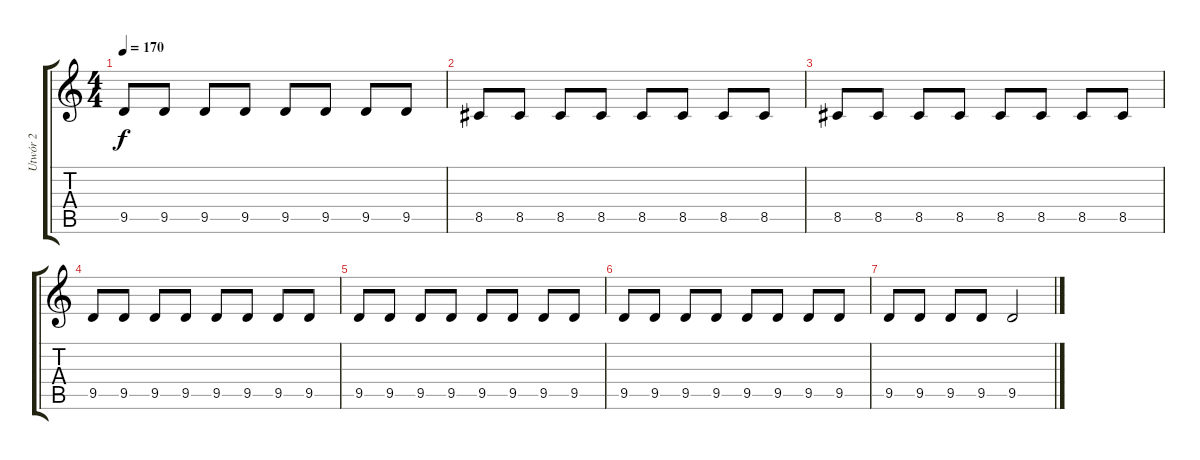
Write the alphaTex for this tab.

\track ("Utwór 2" "Utwór 2") {instrument acousticguitarsteel}
\staff {score tabs}
\tuning (C4 G3 Eb3 Bb2 F2 C2) {hide}
\ts (4 4)
\tempo 170
\clef g2
\ks c
9.5.8{dy f} 9.5.8 9.5.8 9.5.8 9.5.8 9.5.8 9.5.8 9.5.8 |
8.5.8 8.5.8 8.5.8 8.5.8 8.5.8 8.5.8 8.5.8 8.5.8 |
8.5.8 8.5.8 8.5.8 8.5.8 8.5.8 8.5.8 8.5.8 8.5.8 |
9.5.8 9.5.8 9.5.8 9.5.8 9.5.8 9.5.8 9.5.8 9.5.8 |
9.5.8 9.5.8 9.5.8 9.5.8 9.5.8 9.5.8 9.5.8 9.5.8 |
9.5.8 9.5.8 9.5.8 9.5.8 9.5.8 9.5.8 9.5.8 9.5.8 |
9.5.8 9.5.8 9.5.8 9.5.8 9.5.2
